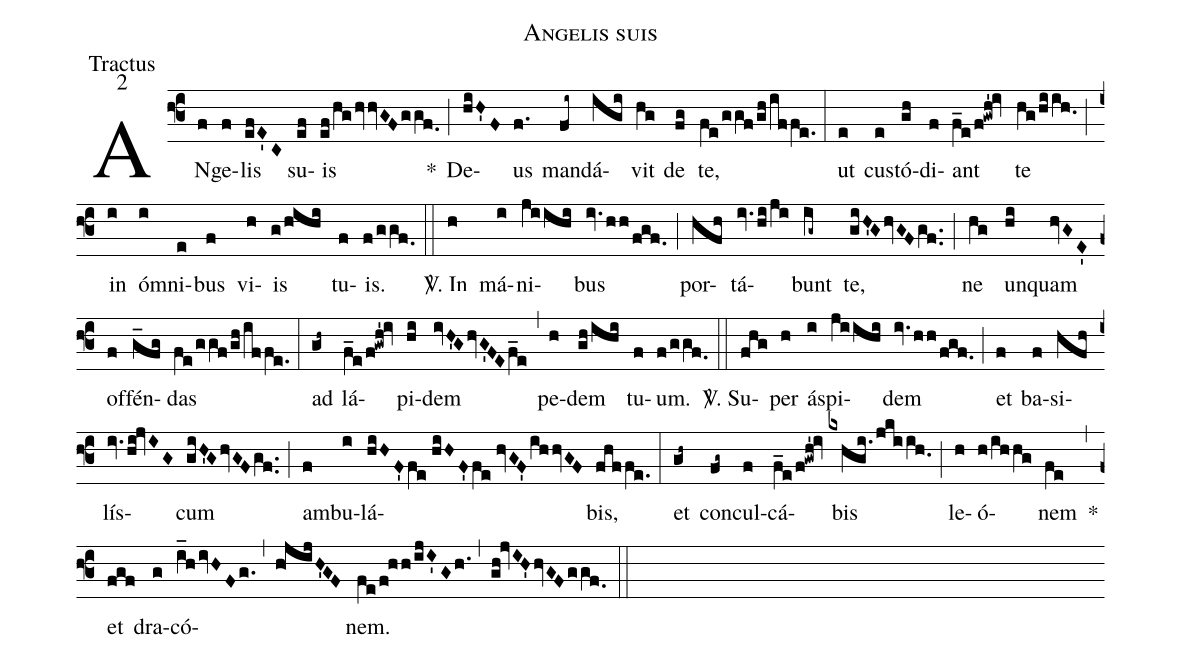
name: Angelis suis;
office-part: Tractus;
mode: 2;
%%
(f3) AN(f)ge(f)lis(efE'C) su(ef)is(ef/hghvvGFggf.0) *(;)
De(hiH'F)us(f.) man(fi~)dá(igi)vit(hg) de(fg) te,(fe/ggf/gh/iffe.) (:)
ut(e) cus(e)tó(gh)di(f)ant(f_e/f!gwh'!iv) te(hg/hiih.0) (;) in(i) óm(i)ni(e)bus(f) vi(h)is(g/hihi) tu(f)is.(f/ggf.0) (::)
<sp>V/</sp>. In(h) má(i)ni(jiihi)bus(iv.hh/fgf.) (;) por(hfh)tá(iv.hi/ji)bunt(ig~) te,(giH'GhvGFgf..) (;) ne(hg) un(hi)quam(hvGE') of(f)fén(g_fg)das(fe/ggf/gh/iffe.) (:)
ad(gh~) lá(f_e/f!gwh'!iv)pi(hi)dem(ivH'GhvG'FEf_e) (,) pe(h)dem(gh/ihi) tu(f)um.(f/ggf.0) (::)
<sp>V/</sp>. Su(fhg)per(h) ás(i)pi(jiihi)dem(iv.hh/fgf.) (;) et(f) ba(f)si(hfh)lís(iv.hi!jvIG)cum(giH'GhvGFgf..) (;) am(f)bu(i)lá(hiHF'fe//hiHF'fe//hvGF'ihhvGF)bis,(fhffe.) (:)
et(gh~) con(fg~)cul(f)cá(f_e/f!gwh'!iv)bis(kxhgi.jkiih.0) (;) le(h)ó(h/ihhg)nem(fe) *(,) et(fgf) dra(g)có(i_hivHFg.)(,)(h!jijH'GF)nem.(fe/f!hh/ijI'Gh.) (,) (gh!jvIH'hvGFggf.0) (::)
